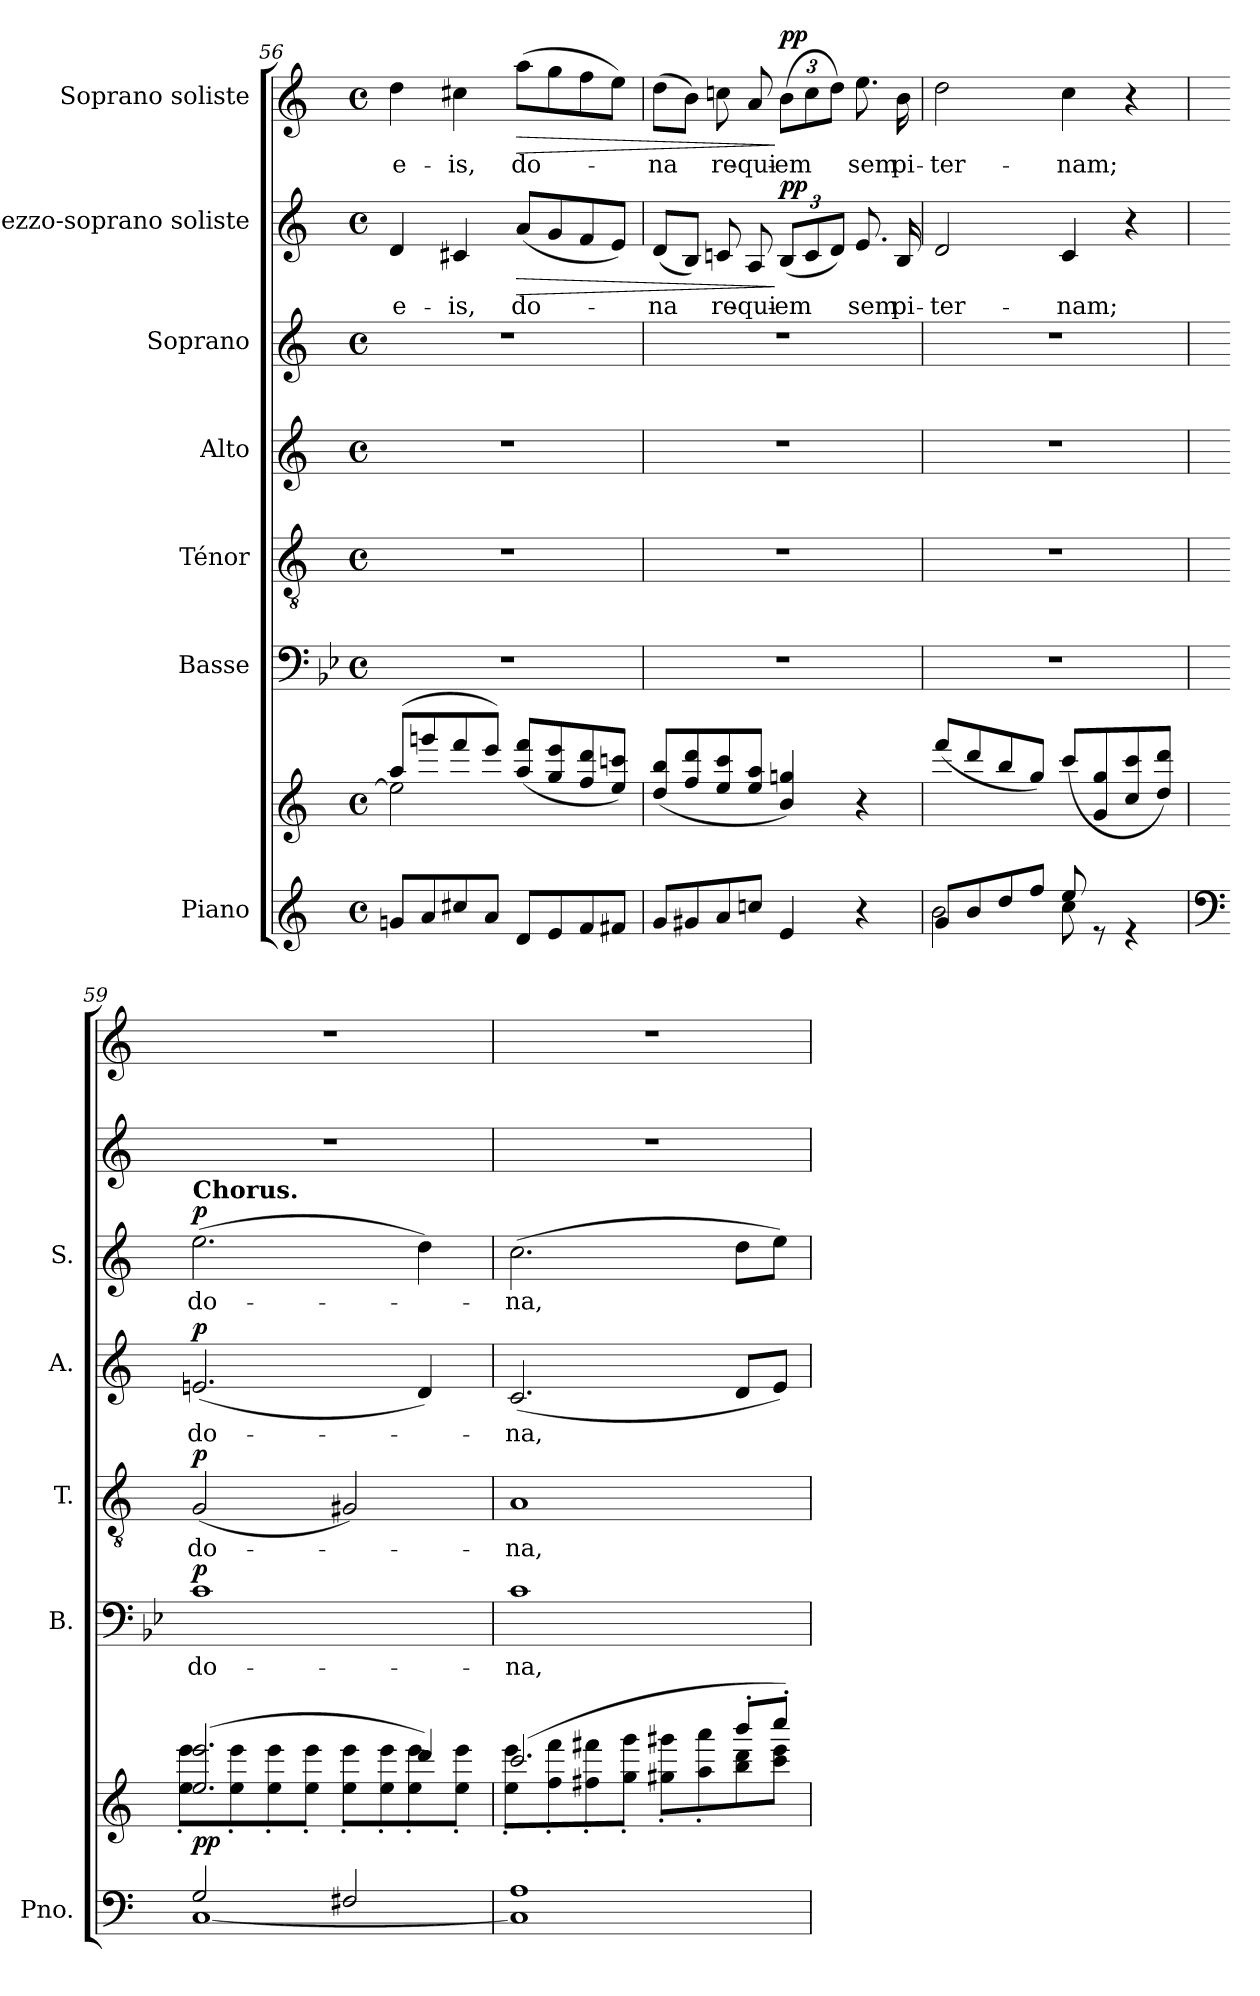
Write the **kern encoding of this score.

**kern	**kern	**dynam	**kern	**text	**dynam	**kern	**text	**dynam	**kern	**text	**dynam	**kern	**text	**dynam	**kern	**text	**dynam	**kern	**text	**dynam
*part7	*part7	*part7	*part6	*part6	*part6	*part5	*part5	*part5	*part4	*part4	*part4	*part3	*part3	*part3	*part2	*part2	*part2	*part1	*part1	*part1
*staff8	*staff7	*staff7/8	*staff6	*staff6	*staff6	*staff5	*staff5	*staff5	*staff4	*staff4	*staff4	*staff3	*staff3	*staff3	*staff2	*staff2	*staff2	*staff1	*staff1	*staff1
*I"Piano	*	*	*I"Basse	*	*	*I"Ténor	*	*	*I"Alto	*	*	*I"Soprano	*	*	*I"Mezzo-soprano soliste	*	*	*I"Soprano soliste	*	*
*I'Pno.	*	*	*I'B.	*	*	*I'T.	*	*	*I'A.	*	*	*I'S.	*	*	*	*	*	*	*	*
*clefG2	*clefG2	*	*clefF4	*	*	*clefGv2	*	*	*clefG2	*	*	*clefG2	*	*	*clefG2	*	*	*clefG2	*	*
*	*	*	*ITrd8c14	*	*	*	*	*	*	*	*	*	*	*	*	*	*	*	*	*
*k[]	*k[]	*	*k[b-e-]	*	*	*k[]	*	*	*k[]	*	*	*k[]	*	*	*k[]	*	*	*k[]	*	*
*M4/4	*M4/4	*	*M4/4	*	*	*M4/4	*	*	*M4/4	*	*	*M4/4	*	*	*M4/4	*	*	*M4/4	*	*
*met(c)	*met(c)	*	*met(c)	*	*	*met(c)	*	*	*met(c)	*	*	*met(c)	*	*	*met(c)	*	*	*met(c)	*	*
=56	=56	=56	=56	=56	=56	=56	=56	=56	=56	=56	=56	=56	=56	=56	=56	=56	=56	=56	=56	=56
*	*^	*	*	*	*	*	*	*	*	*	*	*	*	*	*	*	*	*	*	*
8gn/L	(8aa/L	2ee\]	.	1r	.	.	1r	.	.	1r	.	.	1r	.	.	4d/	e-	.	4dd\	e-	.
8a/	8gggn/	.	.	.	.	.	.	.	.	.	.	.	.	.	.	.	.	.	.	.	.
8cc#X/	8fff/	.	.	.	.	.	.	.	.	.	.	.	.	.	.	4c#X/	-is,	.	4cc#X\	-is,	.
8a/J	8eee/J)	.	.	.	.	.	.	.	.	.	.	.	.	.	.	.	.	.	.	.	.
!	!	!	!	!	!	!	!	!	!	!	!	!	!	!	!	!	!	!LO:HP:b	!	!	!LO:HP:b
8d/L	(8aa/ 8fff/L	2ryy	.	.	.	.	.	.	.	.	.	.	.	.	.	(8a/L	-do-	>	(8aa\L	-do-	>
8e/	8gg/ 8eee/	.	.	.	.	.	.	.	.	.	.	.	.	.	.	8g/	.	.	8gg\	.	.
8f/	8ff/ 8ddd/	.	.	.	.	.	.	.	.	.	.	.	.	.	.	8f/	.	.	8ff\	.	.
8f#X/J	8ee/ 8cccn/J)	.	.	.	.	.	.	.	.	.	.	.	.	.	.	8e/J)	.	.	8ee\J)	.	.
*	*v	*v	*	*	*	*	*	*	*	*	*	*	*	*	*	*	*	*	*	*	*
=57	=57	=57	=57	=57	=57	=57	=57	=57	=57	=57	=57	=57	=57	=57	=57	=57	=57	=57	=57	=57
8g/L	(>8dd/ 8bb/L	.	1r	.	.	1r	.	.	1r	.	.	1r	.	.	(>8d/L	-na	.	(8dd\L	-na	.
8g#X/	8ff/ 8ddd/	.	.	.	.	.	.	.	.	.	.	.	.	.	8B/J)	.	.	8b\J)	.	.
8a/	8ee/ 8ccc/	.	.	.	.	.	.	.	.	.	.	.	.	.	8cn/	re-	.	8ccn\	re-	.
8ccn/J	8ee/ 8aa/J	.	.	.	.	.	.	.	.	.	.	.	.	.	8A/	-qui-	.	8a/	-qui-	.
*	*	*	*	*	*	*	*	*	*	*	*	*	*	*	*Xbrackettup	*	*	*Xbrackettup	*	*
!	!	!	!	!	!	!	!	!	!	!	!	!	!	!	!	!	!LO:DY:n=1:a	!	!	!LO:DY:n=1:a
4e/	4b/ 4ggn/)	.	.	.	.	.	.	.	.	.	.	.	.	.	(>12B/L	-em	] pp	(12b\L	-em	] pp
.	.	.	.	.	.	.	.	.	.	.	.	.	.	.	12c/	.	.	12cc\	.	.
.	.	.	.	.	.	.	.	.	.	.	.	.	.	.	12d/J)	.	.	12dd\J)	.	.
4r	4r	.	.	.	.	.	.	.	.	.	.	.	.	.	8.e/	sem-	.	8.ee\	sem-	.
.	.	.	.	.	.	.	.	.	.	.	.	.	.	.	16B/	-pi-	.	16b\	-pi-	.
=58	=58	=58	=58	=58	=58	=58	=58	=58	=58	=58	=58	=58	=58	=58	=58	=58	=58	=58	=58	=58
*^	*	*	*	*	*	*	*	*	*	*	*	*	*	*	*	*	*	*	*	*
8g/L	2b\	(>8fff/L	.	1r	.	.	1r	.	.	1r	.	.	1r	.	.	2d/	-ter-	.	2dd\	-ter-	.
8b/	.	8ddd/	.	.	.	.	.	.	.	.	.	.	.	.	.	.	.	.	.	.	.
8dd/	.	8bb/	.	.	.	.	.	.	.	.	.	.	.	.	.	.	.	.	.	.	.
8ff/J	.	8gg/J)	.	.	.	.	.	.	.	.	.	.	.	.	.	.	.	.	.	.	.
8ee/	8cc\	(>8ccc/L	.	.	.	.	.	.	.	.	.	.	.	.	.	4c/	-nam;	.	4cc\	-nam;	.
8re	4.ryy	8g/ 8gg/	.	.	.	.	.	.	.	.	.	.	.	.	.	.	.	.	.	.	.
4re	.	8cc/ 8ccc/	.	.	.	.	.	.	.	.	.	.	.	.	.	4r	.	.	4r	.	.
.	.	8dd/ 8ddd/J)	.	.	.	.	.	.	.	.	.	.	.	.	.	.	.	.	.	.	.
!!LO:PB:g=z
=59	=59	=59	=59	=59	=59	=59	=59	=59	=59	=59	=59	=59	=59	=59	=59	=59	=59	=59	=59	=59	=59
*clefF4	*	*	*	*	*	*	*	*	*	*	*	*	*	*	*	*	*	*	*	*	*
*	*	*^	*	*	*	*	*	*	*	*	*	*	*	*	*	*	*	*	*	*	*
!	!	!	!	!	!	!	!	!	!	!	!	!	!	!LO:TX:a:B:t=Chorus.	!	!	!	!	!	!	!	!
!	!	!	!	!LO:DY:b	!	!	!LO:DY:a	!	!	!LO:DY:a	!	!	!LO:DY:a	!	!	!LO:DY:a	!	!	!	!	!	!
2G/	[1C	(2.ee/ 2.eee/	8ee\' 8eee\'L	pp	1Ci	do-	p	(>2G/	do-	p	(>2.en/	do-	p	(2.ee\	do-	p	1r	.	.	1r	.	.
.	.	.	8ee\' 8eee\'	.	.	.	.	.	.	.	.	.	.	.	.	.	.	.	.	.	.	.
.	.	.	8ee\' 8eee\'	.	.	.	.	.	.	.	.	.	.	.	.	.	.	.	.	.	.	.
.	.	.	8ee\' 8eee\'J	.	.	.	.	.	.	.	.	.	.	.	.	.	.	.	.	.	.	.
2F#X/	.	.	8ee\' 8eee\'L	.	.	.	.	2G#X/)	.	.	.	.	.	.	.	.	.	.	.	.	.	.
.	.	.	8ee\' 8eee\'	.	.	.	.	.	.	.	.	.	.	.	.	.	.	.	.	.	.	.
.	.	4ddd/)	8ee\' 8eee\'	.	.	.	.	.	.	.	4d/)	.	.	4dd\)	.	.	.	.	.	.	.	.
.	.	.	8ee\' 8eee\'J	.	.	.	.	.	.	.	.	.	.	.	.	.	.	.	.	.	.	.
=60	=60	=60	=60	=60	=60	=60	=60	=60	=60	=60	=60	=60	=60	=60	=60	=60	=60	=60	=60	=60	=60	=60
1A	1C]	(2.ccc/	8ee\' 8eee\'L	.	1Ci	-na,-	.	1A	-na,-	.	(>2.c/	-na,	.	(2.cc\	-na,	.	1r	.	.	1r	.	.
.	.	.	8ff\' 8fff\'	.	.	.	.	.	.	.	.	.	.	.	.	.	.	.	.	.	.	.
.	.	.	8ff#X\' 8fff#X\'	.	.	.	.	.	.	.	.	.	.	.	.	.	.	.	.	.	.	.
.	.	.	8gg\' 8ggg\'J	.	.	.	.	.	.	.	.	.	.	.	.	.	.	.	.	.	.	.
.	.	.	8gg#X\' 8ggg#X\'L	.	.	.	.	.	.	.	.	.	.	.	.	.	.	.	.	.	.	.
.	.	.	8aa\' 8aaa\'	.	.	.	.	.	.	.	.	.	.	.	.	.	.	.	.	.	.	.
.	.	8bbb'/L	8bb\ 8ddd\	.	.	.	.	.	.	.	8d/L	.	.	8dd\L	.	.	.	.	.	.	.	.
.	.	8cccc'/J)	8ccc\ 8eee\J	.	.	.	.	.	.	.	8e/J)	.	.	8ee\J)	.	.	.	.	.	.	.	.
*v	*v	*	*	*	*	*	*	*	*	*	*	*	*	*	*	*	*	*	*	*	*	*
*	*v	*v	*	*	*	*	*	*	*	*	*	*	*	*	*	*	*	*	*	*	*
=	=	=	=	=	=	=	=	=	=	=	=	=	=	=	=	=	=	=	=	=
*-	*-	*-	*-	*-	*-	*-	*-	*-	*-	*-	*-	*-	*-	*-	*-	*-	*-	*-	*-	*-
